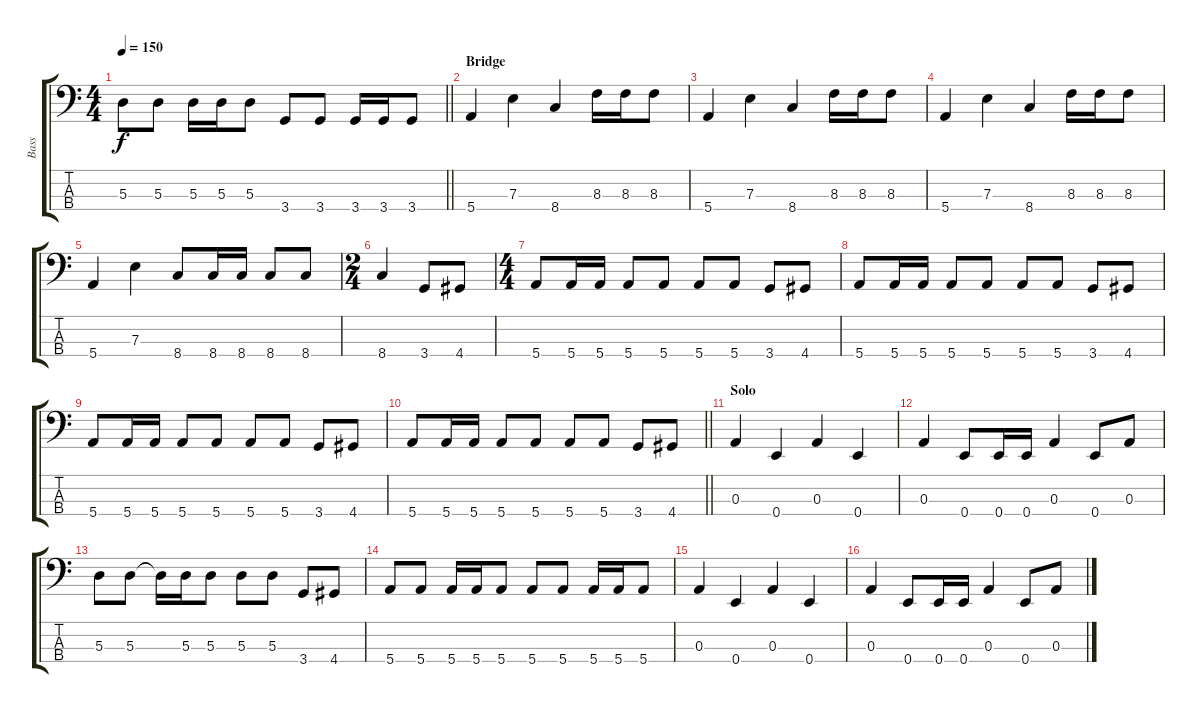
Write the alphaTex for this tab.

\track ("Bass" "Bass") {instrument electricbasspick}
\staff {score tabs}
\tuning (G2 D2 A1 E1) {hide}
\ts (4 4)
\tempo 150
\clef f4
\barLineRight lightlight
\ks c
5.3.8{dy f} 5.3.8 5.3.16 5.3.16 5.3.8 3.4.8 3.4.8 3.4.16 3.4.16 3.4.8 |
\section ("" "Bridge")
5.4.4 7.3.4 8.4.4 8.3.16 8.3.16 8.3.8 |
5.4.4 7.3.4 8.4.4 8.3.16 8.3.16 8.3.8 |
5.4.4 7.3.4 8.4.4 8.3.16 8.3.16 8.3.8 |
5.4.4 7.3.4 8.4.8 8.4.16 8.4.16 8.4.8 8.4.8 |
\ts (2 4)
8.4.4 3.4.8 4.4.8 |
\ts (4 4)
5.4.8 5.4.16 5.4.16 5.4.8 5.4.8 5.4.8 5.4.8 3.4.8 4.4.8 |
5.4.8 5.4.16 5.4.16 5.4.8 5.4.8 5.4.8 5.4.8 3.4.8 4.4.8 |
5.4.8 5.4.16 5.4.16 5.4.8 5.4.8 5.4.8 5.4.8 3.4.8 4.4.8 |
\barLineRight lightlight
5.4.8 5.4.16 5.4.16 5.4.8 5.4.8 5.4.8 5.4.8 3.4.8 4.4.8 |
\section ("" "Solo")
0.3.4 0.4.4 0.3.4 0.4.4 |
0.3.4 0.4.8 0.4.16 0.4.16 0.3.4 0.4.8 0.3.8 |
5.3.8 5.3.8 5.3{t}.16 5.3.16 5.3.8 5.3.8 5.3.8 3.4.8 4.4.8 |
5.4.8 5.4.8 5.4.16 5.4.16 5.4.8 5.4.8 5.4.8 5.4.16 5.4.16 5.4.8 |
0.3.4 0.4.4 0.3.4 0.4.4 |
0.3.4 0.4.8 0.4.16 0.4.16 0.3.4 0.4.8 0.3.8
